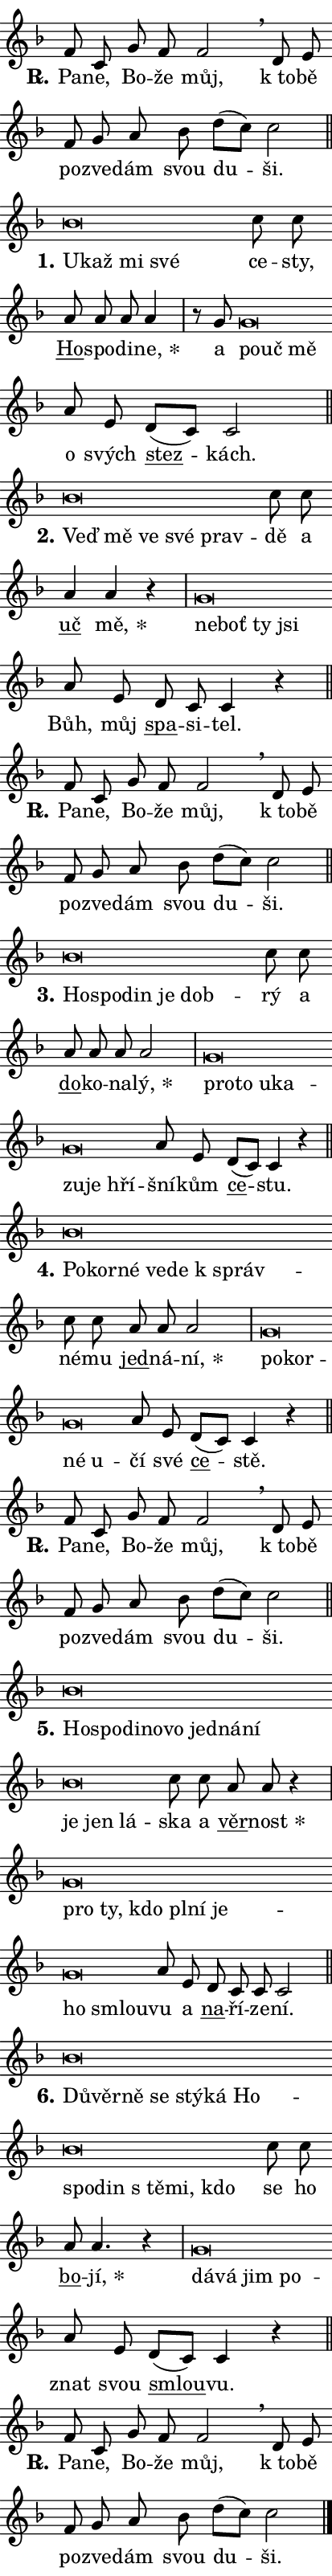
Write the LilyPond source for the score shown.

\version "2.24.0"
\header { tagline = "" }
\paper {
  indent = 0\cm
  top-margin = 0\cm
  right-margin = 0\cm
  bottom-margin = 0\cm
  left-margin = 0\cm
  paper-width = 7\cm
  page-breaking = #ly:one-page-breaking
  system-system-spacing.basic-distance = #11
  score-system-spacing.basic-distance = #11
  ragged-last = ##f
}


%% Author: Thomas Morley
%% https://lists.gnu.org/archive/html/lilypond-user/2020-05/msg00002.html
#(define (line-position grob)
"Returns position of @var[grob} in current system:
   @code{'start}, if at first time-step
   @code{'end}, if at last time-step
   @code{'middle} otherwise
"
  (let* ((col (ly:item-get-column grob))
         (ln (ly:grob-object col 'left-neighbor))
         (rn (ly:grob-object col 'right-neighbor))
         (col-to-check-left (if (ly:grob? ln) ln col))
         (col-to-check-right (if (ly:grob? rn) rn col))
         (break-dir-left
           (and
             (ly:grob-property col-to-check-left 'non-musical #f)
             (ly:item-break-dir col-to-check-left)))
         (break-dir-right
           (and
             (ly:grob-property col-to-check-right 'non-musical #f)
             (ly:item-break-dir col-to-check-right))))
        (cond ((eqv? 1 break-dir-left) 'start)
              ((eqv? -1 break-dir-right) 'end)
              (else 'middle))))

#(define (tranparent-at-line-position vctor)
  (lambda (grob)
  "Relying on @code{line-position} select the relevant enry from @var{vctor}.
Used to determine transparency,"
    (case (line-position grob)
      ((end) (not (vector-ref vctor 0)))
      ((middle) (not (vector-ref vctor 1)))
      ((start) (not (vector-ref vctor 2))))))

noteHeadBreakVisibility =
#(define-music-function (break-visibility)(vector?)
"Makes @code{NoteHead}s transparent relying on @var{break-visibility}"
#{
  \override NoteHead.transparent =
    #(tranparent-at-line-position break-visibility)
#})

#(define delete-ledgers-for-transparent-note-heads
  (lambda (grob)
    "Reads whether a @code{NoteHead} is transparent.
If so this @code{NoteHead} is removed from @code{'note-heads} from
@var{grob}, which is supposed to be @code{LedgerLineSpanner}.
As a result ledgers are not printed for this @code{NoteHead}"
    (let* ((nhds-array (ly:grob-object grob 'note-heads))
           (nhds-list
             (if (ly:grob-array? nhds-array)
                 (ly:grob-array->list nhds-array)
                 '()))
           ;; Relies on the transparent-property being done before
           ;; Staff.LedgerLineSpanner.after-line-breaking is executed.
           ;; This is fragile ...
           (to-keep
             (remove
               (lambda (nhd)
                 (ly:grob-property nhd 'transparent #f))
               nhds-list)))
      ;; TODO find a better method to iterate over grob-arrays, similiar
      ;; to filter/remove etc for lists
      ;; For now rebuilt from scratch
      (set! (ly:grob-object grob 'note-heads)  '())
      (for-each
        (lambda (nhd)
          (ly:pointer-group-interface::add-grob grob 'note-heads nhd))
        to-keep))))

hideNotes = {
  \noteHeadBreakVisibility #begin-of-line-visible
}
unHideNotes = {
  \noteHeadBreakVisibility #all-visible
}

% work-around for resetting accidentals
% https://lilypond.org/doc/v2.23/Documentation/notation/displaying-rhythms#unmetered-music
cadenzaMeasure = {
  \cadenzaOff
  \partial 1024 s1024
  \cadenzaOn
}

#(define-markup-command (accent layout props text) (markup?)
  "Underline accented syllable"
  (interpret-markup layout props
    #{\markup \override #'(offset . 4.3) \underline { #text }#}))

responsum = \markup \concat {
  "R" \hspace #-1.05 \path #0.1 #'((moveto 0 0.07) (lineto 0.9 0.8)) \hspace #0.05 "."
}

\layout {
    \context {
        \Staff
        \remove "Time_signature_engraver"
        \override LedgerLineSpanner.after-line-breaking = #delete-ledgers-for-transparent-note-heads
    }
    \context {
        \Voice {
            \override NoteHead.output-attributes = #'((class . "notehead"))
            \override Hairpin.height = #0.55
        }
    }
    \context {
        \Lyrics {
            \override StanzaNumber.output-attributes = #'((class . "stanzanumber"))
            \override LyricSpace.minimum-distance = #0.9
            \override LyricText.font-name = #"TeX Gyre Schola"
            \override LyricText.font-size = 1
            \override StanzaNumber.font-name = #"TeX Gyre Schola Bold"
            \override StanzaNumber.font-size = 1
        }
    }
}

% magnetic-lyrics.ily
%
%   written by
%     Jean Abou Samra <jean@abou-samra.fr>
%     Werner Lemberg <wl@gnu.org>
%
%   adapted by
%     Jiri Hon <jiri.hon@gmail.com>
%
% Version 2022-Apr-15

% https://www.mail-archive.com/lilypond-user@gnu.org/msg149350.html

#(define (Left_hyphen_pointer_engraver context)
   "Collect syllable-hyphen-syllable occurrences in lyrics and store
them in properties.  This engraver only looks to the left.  For
example, if the lyrics input is @code{foo -- bar}, it does the
following.

@itemize @bullet
@item
Set the @code{text} property of the @code{LyricHyphen} grob between
@q{foo} and @q{bar} to @code{foo}.

@item
Set the @code{left-hyphen} property of the @code{LyricText} grob with
text @q{foo} to the @code{LyricHyphen} grob between @q{foo} and
@q{bar}.
@end itemize

Use this auxiliary engraver in combination with the
@code{lyric-@/text::@/apply-@/magnetic-@/offset!} hook."
   (let ((hyphen #f)
         (text #f))
     (make-engraver
      (acknowledgers
       ((lyric-syllable-interface engraver grob source-engraver)
        (set! text grob)))
      (end-acknowledgers
       ((lyric-hyphen-interface engraver grob source-engraver)
        ;(when (not (grob::has-interface grob 'lyric-space-interface))
          (set! hyphen grob)));)
      ((stop-translation-timestep engraver)
       (when (and text hyphen)
         (ly:grob-set-object! text 'left-hyphen hyphen))
       (set! text #f)
       (set! hyphen #f)))))

#(define (lyric-text::apply-magnetic-offset! grob)
   "If the space between two syllables is less than the value in
property @code{LyricText@/.details@/.squash-threshold}, move the right
syllable to the left so that it gets concatenated with the left
syllable.

Use this function as a hook for
@code{LyricText@/.after-@/line-@/breaking} if the
@code{Left_@/hyphen_@/pointer_@/engraver} is active."
   (let ((hyphen (ly:grob-object grob 'left-hyphen #f)))
     (when hyphen
       (let ((left-text (ly:spanner-bound hyphen LEFT)))
         (when (grob::has-interface left-text 'lyric-syllable-interface)
           (let* ((common (ly:grob-common-refpoint grob left-text X))
                  (this-x-ext (ly:grob-extent grob common X))
                  (left-x-ext
                   (begin
                     ;; Trigger magnetism for left-text.
                     (ly:grob-property left-text 'after-line-breaking)
                     (ly:grob-extent left-text common X)))
                  ;; `delta` is the gap width between two syllables.
                  (delta (- (interval-start this-x-ext)
                            (interval-end left-x-ext)))
                  (details (ly:grob-property grob 'details))
                  (threshold (assoc-get 'squash-threshold details 0.2)))
             (when (< delta threshold)
               (let* (;; We have to manipulate the input text so that
                      ;; ligatures crossing syllable boundaries are not
                      ;; disabled.  For languages based on the Latin
                      ;; script this is essentially a beautification.
                      ;; However, for non-Western scripts it can be a
                      ;; necessity.
                      (lt (ly:grob-property left-text 'text))
                      (rt (ly:grob-property grob 'text))
                      (is-space (grob::has-interface hyphen 'lyric-space-interface))
                      (space (if is-space " " ""))
                      (space-markup (grob-interpret-markup grob " "))
                      (space-size (interval-length (ly:stencil-extent space-markup X)))
                      (extra-delta (if is-space space-size 0))
                      ;; Append new syllable.
                      (ltrt-space (if (and (string? lt) (string? rt))
                                (string-append lt space rt)
                                (make-concat-markup (list lt space rt))))
                      ;; Right-align `ltrt` to the right side.
                      (ltrt-space-markup (grob-interpret-markup
                               grob
                               (make-translate-markup
                                (cons (interval-length this-x-ext) 0)
                                (make-right-align-markup ltrt-space)))))
                 (begin
                   ;; Don't print `left-text`.
                   (ly:grob-set-property! left-text 'stencil #f)
                   ;; Set text and stencil (which holds all collected
                   ;; syllables so far) and shift it to the left.
                   (ly:grob-set-property! grob 'text ltrt-space)
                   (ly:grob-set-property! grob 'stencil ltrt-space-markup)
                   (ly:grob-translate-axis! grob (- (- delta extra-delta)) X))))))))))


#(define (lyric-hyphen::displace-bounds-first grob)
   ;; Make very sure this callback isn't triggered too early.
   (let ((left (ly:spanner-bound grob LEFT))
         (right (ly:spanner-bound grob RIGHT)))
     (ly:grob-property left 'after-line-breaking)
     (ly:grob-property right 'after-line-breaking)
     (ly:lyric-hyphen::print grob)))

squashThreshold = #0.4

\layout {
  \context {
    \Lyrics
    \consists #Left_hyphen_pointer_engraver
    \override LyricText.after-line-breaking =
      #lyric-text::apply-magnetic-offset!
    \override LyricHyphen.stencil = #lyric-hyphen::displace-bounds-first
    \override LyricText.details.squash-threshold = \squashThreshold
    \override LyricHyphen.minimum-distance = 0
    \override LyricHyphen.minimum-length = \squashThreshold
  }
}

squash = \override LyricText.details.squash-threshold = 9999
unSquash = \override LyricText.details.squash-threshold = \squashThreshold

left = \override LyricText.self-alignment-X = #LEFT
unLeft = \revert LyricText.self-alignment-X

starOffset = #(lambda (grob) 
                (let ((x_offset (ly:self-alignment-interface::aligned-on-x-parent grob)))
                  (if (= x_offset 0) 0 (+ x_offset 1.2))))

star = #(define-music-function (syllable)(string?)
"Append star separator at the end of a syllable"
#{
  \once \override LyricText.X-offset = #starOffset
  \lyricmode { \markup {
    #syllable
    \override #'((font-name . "TeX Gyre Schola Bold")) \hspace #0.2 \lower #0.65 \larger "*"
  } }
#})

starAccent = #(define-music-function (syllable)(string?)
"Append star separator at the end of a syllable and make accent"
#{
  \once \override LyricText.X-offset = #starOffset
  \lyricmode { \markup {
    \accent #syllable
    \override #'((font-name . "TeX Gyre Schola Bold")) \hspace #0.2 \lower #0.65 \larger "*"
  } }
#})

breath = #(define-music-function (syllable)(string?)
"Append breathing indicator at the end of a syllable"
#{
  \lyricmode { \markup { #syllable "+" } }
#})

optionalBreath = #(define-music-function (syllable)(string?)
"Append optional breathing indicator at the end of a syllable"
#{
  \lyricmode { \markup { #syllable "(+)" } }
#})


\score {
    <<
        \new Voice = "melody" { \cadenzaOn \key f \major \relative { f'8 c g' f f2 \breathe d8 e \bar "" f g a bes \bar "" d[( c)] c2 \cadenzaMeasure \bar "||" \break } }
        \new Lyrics \lyricsto "melody" { \lyricmode { \set stanza = \responsum
Pa -- ne, Bo -- že můj, "k to" -- bě po -- zve -- dám svou du -- ši. } }
    >>
    \layout {}
}

\score {
    <<
        \new Voice = "melody" { \cadenzaOn \key f \major \relative { bes'\breve*1/16 \hideNotes \breve*1/16 \bar "" \breve*1/16 \breve*1/16 \bar "" \unHideNotes c8 c \bar "" a a a a4 \cadenzaMeasure \bar "|" r8 g g\breve*1/16 \hideNotes \breve*1/16 \breve*1/16 \bar "" \unHideNotes a8 e \bar "" d[( c)] c2 \cadenzaMeasure \bar "||" \break } }
        \new Lyrics \lyricsto "melody" { \lyricmode { \set stanza = "1."
\left U -- \squash kaž mi své \unLeft \unSquash ce -- sty, \markup \accent Ho -- spo -- di -- \star ne, a \left po -- \squash uč mě \unLeft \unSquash o svých \markup \accent stez -- kách. } }
    >>
    \layout {}
}

\score {
    <<
        \new Voice = "melody" { \cadenzaOn \key f \major \relative { bes'\breve*1/16 \hideNotes \breve*1/16 \bar "" \breve*1/16 \bar "" \breve*1/16 \breve*1/16 \bar "" \unHideNotes c8 c \bar "" a4 a r \cadenzaMeasure \bar "|" g\breve*1/16 \hideNotes \breve*1/16 \bar "" \breve*1/16 \breve*1/16 \bar "" \unHideNotes a8 e \bar "" d c c4 r \cadenzaMeasure \bar "||" \break } }
        \new Lyrics \lyricsto "melody" { \lyricmode { \set stanza = "2."
\left Veď \squash mě ve své prav -- \unLeft \unSquash dě a \markup \accent uč \star mě, \left ne -- \squash boť ty jsi \unLeft \unSquash Bůh, můj \markup \accent spa -- si -- tel. } }
    >>
    \layout {}
}

\score {
    <<
        \new Voice = "melody" { \cadenzaOn \key f \major \relative { f'8 c g' f f2 \breathe d8 e \bar "" f g a bes \bar "" d[( c)] c2 \cadenzaMeasure \bar "||" \break } }
        \new Lyrics \lyricsto "melody" { \lyricmode { \set stanza = \responsum
Pa -- ne, Bo -- že můj, "k to" -- bě po -- zve -- dám svou du -- ši. } }
    >>
    \layout {}
}

\score {
    <<
        \new Voice = "melody" { \cadenzaOn \key f \major \relative { bes'\breve*1/16 \hideNotes \breve*1/16 \bar "" \breve*1/16 \bar "" \breve*1/16 \breve*1/16 \bar "" \unHideNotes c8 c \bar "" a a a a2 \cadenzaMeasure \bar "|" g\breve*1/16 \hideNotes \breve*1/16 \bar "" \breve*1/16 \bar "" \breve*1/16 \bar "" \breve*1/16 \bar "" \breve*1/16 \breve*1/16 \bar "" \unHideNotes a8 e \bar "" d[( c)] c4 r \cadenzaMeasure \bar "||" \break } }
        \new Lyrics \lyricsto "melody" { \lyricmode { \set stanza = "3."
\left Ho -- \squash spo -- din je dob -- \unLeft \unSquash rý a \markup \accent do -- ko -- na -- \star lý, \left pro -- \squash to u -- ka -- zu -- je hří -- \unLeft \unSquash šní -- kům \markup \accent ce -- stu. } }
    >>
    \layout {}
}

\score {
    <<
        \new Voice = "melody" { \cadenzaOn \key f \major \relative { bes'\breve*1/16 \hideNotes \breve*1/16 \bar "" \breve*1/16 \bar "" \breve*1/16 \bar "" \breve*1/16 \breve*1/16 \bar "" \unHideNotes c8 c \bar "" a a a2 \cadenzaMeasure \bar "|" g\breve*1/16 \hideNotes \breve*1/16 \bar "" \breve*1/16 \breve*1/16 \bar "" \unHideNotes a8 e \bar "" d[( c)] c4 r \cadenzaMeasure \bar "||" \break } }
        \new Lyrics \lyricsto "melody" { \lyricmode { \set stanza = "4."
\left Po -- \squash kor -- né ve -- de "k správ" -- \unLeft \unSquash né -- mu \markup \accent jed -- ná -- \star ní, \left po -- \squash kor -- né u -- \unLeft \unSquash čí své \markup \accent ce -- stě. } }
    >>
    \layout {}
}

\score {
    <<
        \new Voice = "melody" { \cadenzaOn \key f \major \relative { f'8 c g' f f2 \breathe d8 e \bar "" f g a bes \bar "" d[( c)] c2 \cadenzaMeasure \bar "||" \break } }
        \new Lyrics \lyricsto "melody" { \lyricmode { \set stanza = \responsum
Pa -- ne, Bo -- že můj, "k to" -- bě po -- zve -- dám svou du -- ši. } }
    >>
    \layout {}
}

\score {
    <<
        \new Voice = "melody" { \cadenzaOn \key f \major \relative { bes'\breve*1/16 \hideNotes \breve*1/16 \bar "" \breve*1/16 \bar "" \breve*1/16 \bar "" \breve*1/16 \bar "" \breve*1/16 \bar "" \breve*1/16 \bar "" \breve*1/16 \bar "" \breve*1/16 \bar "" \breve*1/16 \breve*1/16 \bar "" \unHideNotes c8 c \bar "" a a r4 \cadenzaMeasure \bar "|" g\breve*1/16 \hideNotes \breve*1/16 \bar "" \breve*1/16 \bar "" \breve*1/16 \bar "" \breve*1/16 \bar "" \breve*1/16 \bar "" \breve*1/16 \breve*1/16 \bar "" \unHideNotes a8 e \bar "" d c c c2 \cadenzaMeasure \bar "||" \break } }
        \new Lyrics \lyricsto "melody" { \lyricmode { \set stanza = "5."
\left Ho -- \squash spo -- di -- no -- vo jed -- ná -- ní je jen lá -- \unLeft \unSquash ska a \markup \accent věr -- \star nost \left pro \squash ty, kdo pl -- ní je -- ho smlou -- \unLeft \unSquash vu a \markup \accent na -- ří -- ze -- ní. } }
    >>
    \layout {}
}

\score {
    <<
        \new Voice = "melody" { \cadenzaOn \key f \major \relative { bes'\breve*1/16 \hideNotes \breve*1/16 \bar "" \breve*1/16 \bar "" \breve*1/16 \bar "" \breve*1/16 \bar "" \breve*1/16 \bar "" \breve*1/16 \bar "" \breve*1/16 \bar "" \breve*1/16 \bar "" \breve*1/16 \bar "" \breve*1/16 \breve*1/16 \bar "" \unHideNotes c8 c \bar "" a a4. r4 \cadenzaMeasure \bar "|" g\breve*1/16 \hideNotes \breve*1/16 \bar "" \breve*1/16 \breve*1/16 \bar "" \unHideNotes a8 e \bar "" d[( c)] c4 r \cadenzaMeasure \bar "||" \break } }
        \new Lyrics \lyricsto "melody" { \lyricmode { \set stanza = "6."
\left Dů -- \squash věr -- ně se stý -- ká Ho -- spo -- din "s tě" -- mi, kdo \unLeft \unSquash se ho \markup \accent bo -- \star jí, \left dá -- \squash vá jim po -- \unLeft \unSquash znat svou \markup \accent smlou -- vu. } }
    >>
    \layout {}
}

\score {
    <<
        \new Voice = "melody" { \cadenzaOn \key f \major \relative { f'8 c g' f f2 \breathe d8 e \bar "" f g a bes \bar "" d[( c)] c2 \cadenzaMeasure \bar "||" \break } \bar "|." }
        \new Lyrics \lyricsto "melody" { \lyricmode { \set stanza = \responsum
Pa -- ne, Bo -- že můj, "k to" -- bě po -- zve -- dám svou du -- ši. } }
    >>
    \layout {}
}
